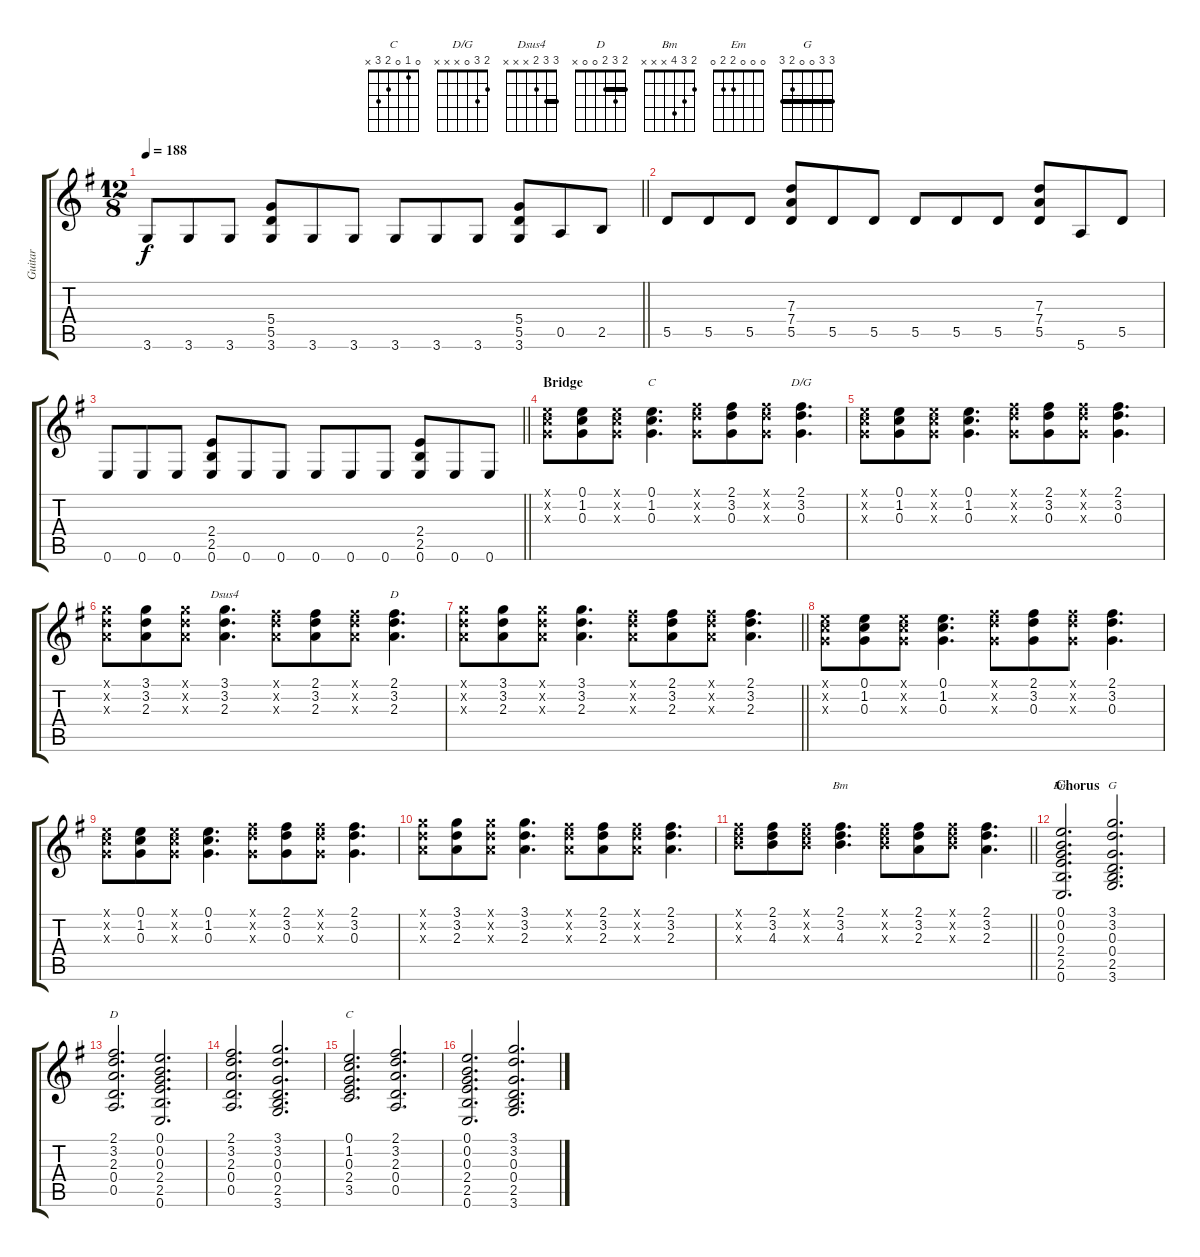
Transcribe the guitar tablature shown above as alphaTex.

\track ("Guitar" "Guitar") {instrument distortionguitar}
\staff {score tabs}
\tuning (E4 B3 G3 D3 A2 E2) {hide}
\chord ("C" 0 1 0 x x x)
\chord ("D/G" 2 3 0 x x x)
\chord ("Dsus4" 3 3 2 x x x) {barre 3}
\chord ("D" 2 3 2 x x x) {barre 2}
\chord ("Bm" 2 3 4 x x x)
\chord ("Em" 0 0 0 2 2 0)
\chord ("G" 3 3 0 0 2 3) {barre 3}
\chord ("D" 2 3 2 0 0 x) {barre 2}
\chord ("C" 0 1 0 2 3 x)
\ts (12 8)
\tempo 188
\clef g2
\barLineRight lightlight
\ks g
3.6.8{dy f} 3.6.8 3.6.8 (5.4 5.5 3.6).8 3.6.8 3.6.8 3.6.8 3.6.8 3.6.8 (5.4 5.5 3.6).8 0.5.8 2.5.8 |
5.5.8 5.5.8 5.5.8 (7.3 7.4 5.5).8 5.5.8 5.5.8 5.5.8 5.5.8 5.5.8 (7.3 7.4 5.5).8 5.6.8 5.5.8 |
\barLineRight lightlight
0.6.8 0.6.8 0.6.8 (2.4 2.5 0.6).8 0.6.8 0.6.8 0.6.8 0.6.8 0.6.8 (2.4 2.5 0.6).8 0.6.8 0.6.8 |
\section ("" "Bridge")
(0.1{x} 1.2{x} 0.3{x}).8 (0.1 1.2 0.3).8 (0.1{x} 1.2{x} 0.3{x}).8 (0.1 1.2 0.3).4{d ch "C"} (2.1{x} 3.2{x} 0.3{x}).8 (2.1 3.2 0.3).8 (2.1{x} 3.2{x} 0.3{x}).8 (2.1 3.2 0.3).4{d ch "D/G"} |
(0.1{x} 1.2{x} 0.3{x}).8 (0.1 1.2 0.3).8 (0.1{x} 1.2{x} 0.3{x}).8 (0.1 1.2 0.3).4{d} (2.1{x} 3.2{x} 0.3{x}).8 (2.1 3.2 0.3).8 (2.1{x} 3.2{x} 0.3{x}).8 (2.1 3.2 0.3).4{d} |
(3.1{x} 3.2{x} 2.3{x}).8 (3.1 3.2 2.3).8 (3.1{x} 3.2{x} 2.3{x}).8 (3.1 3.2 2.3).4{d ch "Dsus4"} (2.1{x} 3.2{x} 2.3{x}).8 (2.1 3.2 2.3).8 (2.1{x} 3.2{x} 2.3{x}).8 (2.1 3.2 2.3).4{d ch "D"} |
\barLineRight lightlight
(3.1{x} 3.2{x} 2.3{x}).8 (3.1 3.2 2.3).8 (3.1{x} 3.2{x} 2.3{x}).8 (3.1 3.2 2.3).4{d} (2.1{x} 3.2{x} 2.3{x}).8 (2.1 3.2 2.3).8 (2.1{x} 3.2{x} 2.3{x}).8 (2.1 3.2 2.3).4{d} |
(0.1{x} 1.2{x} 0.3{x}).8 (0.1 1.2 0.3).8 (0.1{x} 1.2{x} 0.3{x}).8 (0.1 1.2 0.3).4{d} (2.1{x} 3.2{x} 0.3{x}).8 (2.1 3.2 0.3).8 (2.1{x} 3.2{x} 0.3{x}).8 (2.1 3.2 0.3).4{d} |
(0.1{x} 1.2{x} 0.3{x}).8 (0.1 1.2 0.3).8 (0.1{x} 1.2{x} 0.3{x}).8 (0.1 1.2 0.3).4{d} (2.1{x} 3.2{x} 0.3{x}).8 (2.1 3.2 0.3).8 (2.1{x} 3.2{x} 0.3{x}).8 (2.1 3.2 0.3).4{d} |
(3.1{x} 3.2{x} 2.3{x}).8 (3.1 3.2 2.3).8 (3.1{x} 3.2{x} 2.3{x}).8 (3.1 3.2 2.3).4{d} (2.1{x} 3.2{x} 2.3{x}).8 (2.1 3.2 2.3).8 (2.1{x} 3.2{x} 2.3{x}).8 (2.1 3.2 2.3).4{d} |
\barLineRight lightlight
(2.1{x} 3.2{x} 4.3{x}).8 (2.1 3.2 4.3).8 (2.1{x} 3.2{x} 4.3{x}).8 (2.1 3.2 4.3).4{d ch "Bm"} (2.1{x} 3.2{x} 4.3{x}).8 (2.1 3.2 2.3).8 (2.1{x} 3.2{x} 4.3{x}).8 (2.1 3.2 2.3).4{d} |
\section ("" "Chorus")
(0.1 0.2 0.3 2.4 2.5 0.6).2{d ch "Em"} (3.1 3.2 0.3 0.4 2.5 3.6).2{d ch "G"} |
(2.1 3.2 2.3 0.4 0.5).2{d ch "D"} (0.1 0.2 0.3 2.4 2.5 0.6).2{d} |
(2.1 3.2 2.3 0.4 0.5).2{d} (3.1 3.2 0.3 0.4 2.5 3.6).2{d} |
(0.1 1.2 0.3 2.4 3.5).2{d ch "C"} (2.1 3.2 2.3 0.4 0.5).2{d} |
(0.1 0.2 0.3 2.4 2.5 0.6).2{d} (3.1 3.2 0.3 0.4 2.5 3.6).2{d}
